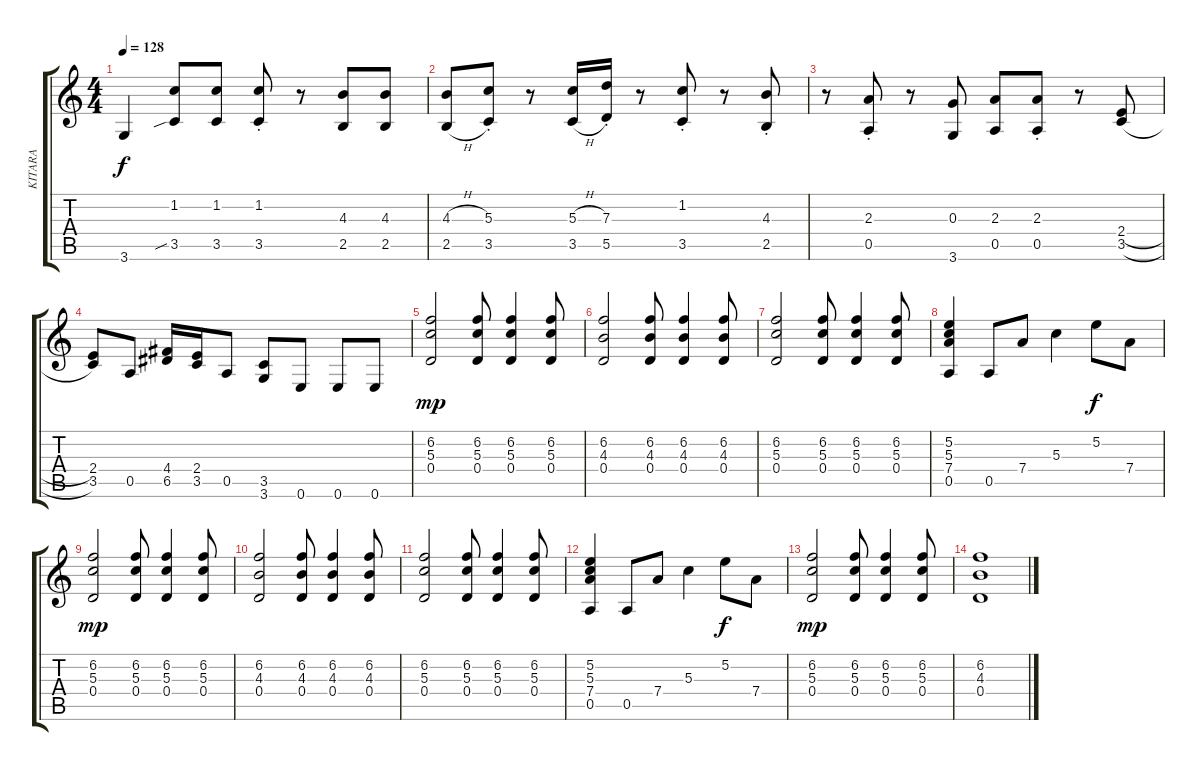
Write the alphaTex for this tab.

\track ("KITARA" "KITARA") {instrument electricguitarmuted}
\staff {score tabs}
\tuning (E4 B3 G3 D3 A2 E2) {hide}
\ts (4 4)
\tempo 128
\clef g2
\ks c
3.6.4{dy f} (1.2 3.5{sib}).8 (1.2 3.5).8 (1.2{st} 3.5{st}).8 r.8 (4.3 2.5).8 (4.3 2.5).8 |
(4.3{h} 2.5{h}).8 (5.3{st} 3.5{st}).8 r.8 (5.3{h} 3.5{h}).16 (7.3{st} 5.5{st}).16 r.8 (1.2{st} 3.5{st}).8 r.8 (4.3{st} 2.5{st}).8 |
r.8 (2.3{st} 0.5{st}).8 r.8 (0.3 3.6).8 (2.3 0.5).8 (2.3{st} 0.5{st}).8 r.8 (2.4{h} 3.5{h}).8 |
(2.4 3.5).8 0.5.8 (4.4 6.5).16 (2.4 3.5).16 0.5.8 (3.5 3.6).8 0.6.8 0.6.8 0.6.8 |
(6.2 5.3 0.4).2{dy mp} (6.2 5.3 0.4).8 (6.2 5.3 0.4).4 (6.2 5.3 0.4).8 |
(6.2 4.3 0.4).2 (6.2 4.3 0.4).8 (6.2 4.3 0.4).4 (6.2 4.3 0.4).8 |
(6.2 5.3 0.4).2 (6.2 5.3 0.4).8 (6.2 5.3 0.4).4 (6.2 5.3 0.4).8 |
(5.2 5.3 7.4 0.5).4 0.5.8 7.4.8 5.3.4 5.2.8{dy f} 7.4.8 |
(6.2 5.3 0.4).2{dy mp} (6.2 5.3 0.4).8 (6.2 5.3 0.4).4 (6.2 5.3 0.4).8 |
(6.2 4.3 0.4).2 (6.2 4.3 0.4).8 (6.2 4.3 0.4).4 (6.2 4.3 0.4).8 |
(6.2 5.3 0.4).2 (6.2 5.3 0.4).8 (6.2 5.3 0.4).4 (6.2 5.3 0.4).8 |
(5.2 5.3 7.4 0.5).4 0.5.8 7.4.8 5.3.4 5.2.8{dy f} 7.4.8 |
(6.2 5.3 0.4).2{dy mp} (6.2 5.3 0.4).8 (6.2 5.3 0.4).4 (6.2 5.3 0.4).8 |
(6.2 4.3 0.4).1
